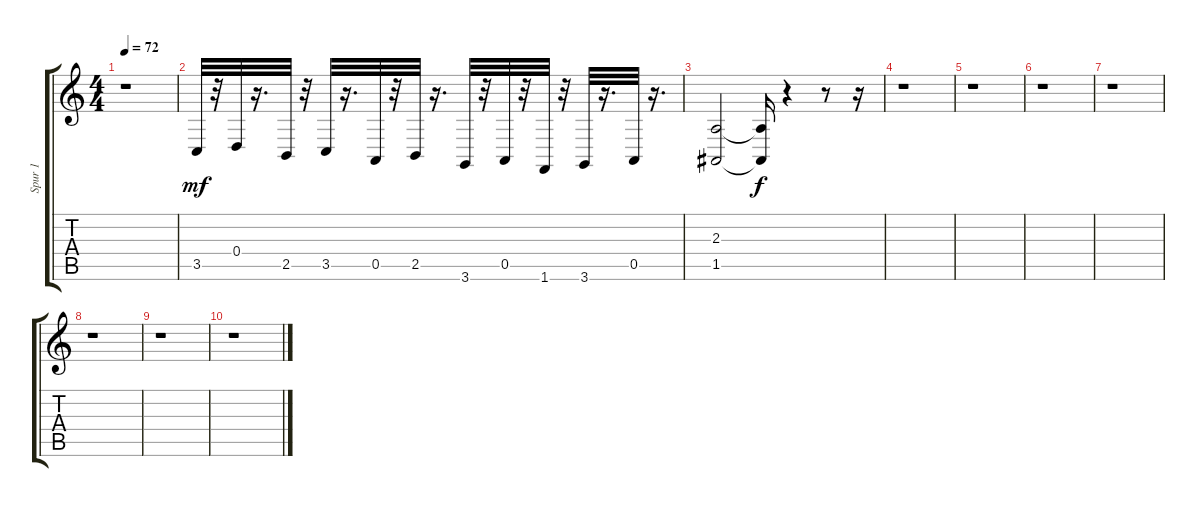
\track ("Spur 1" "Spur 1") {instrument celesta}
\staff {score tabs}
\tuning (E4 B3 G3 D3 A2 E2) {hide}
\ts (4 4)
\tempo 72
\clef g2
\ks c
r.1{dy f} |
3.5.32{dy mf} r.32 0.4.32 r.16{d} 2.5.32 r.32 3.5.32 r.16{d} 0.5.32 r.32 2.5.32 r.16{d} 3.6.32 r.32 0.5.32 r.32 1.6.32 r.32 3.6.32 r.16{d} 0.5.32 r.16{d} |
(2.3 1.5).2 (2.3{t} 1.5{t}).16{dy f} r.4 r.8 r.16 |
r.1 |
r.1 |
r.1 |
r.1 |
r.1 |
r.1 |
r.1
